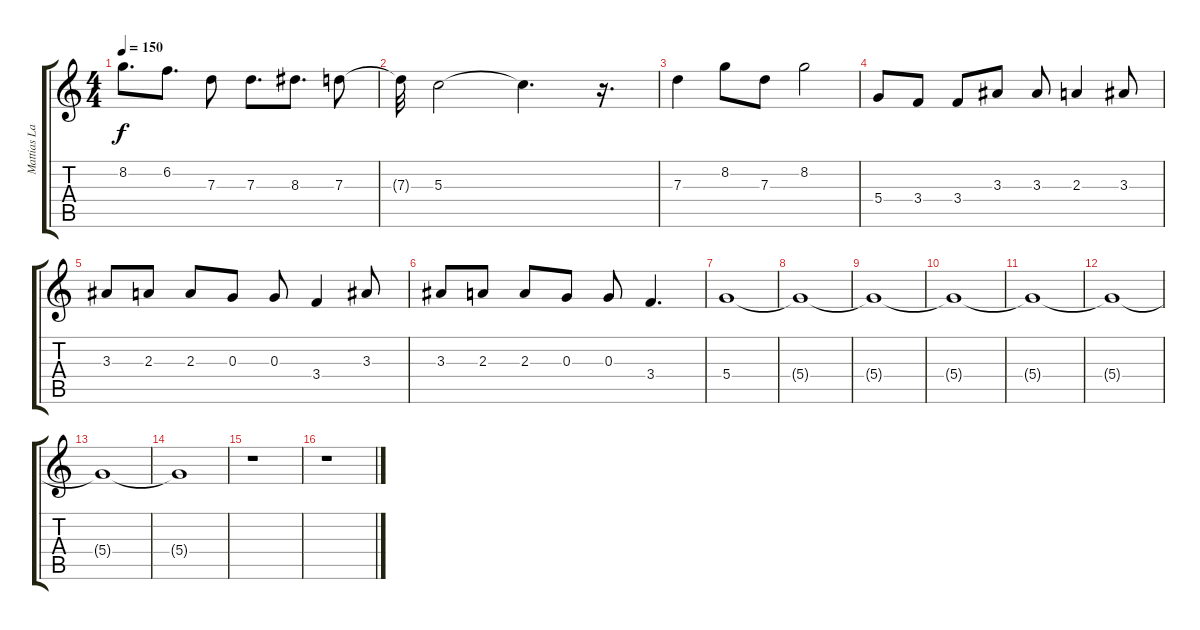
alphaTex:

\track ("Mattias Larsson - Lead and rhythm guitar" "Mattias La") {instrument overdrivenguitar}
\staff {score tabs}
\tuning (E4 B3 G3 D3 A2 D2) {hide}
\ts (4 4)
\tempo 150
\clef g2
\ks c
8.2.8{d dy f} 6.2.8{d} 7.3.8 7.3.8{d} 8.3.8{d} 7.3.8 |
7.3{t}.32 5.3.2 5.3{t}.4{d} r.16{d} |
7.3.4 8.2.8 7.3.8 8.2.2 |
5.4.8 3.4.8 3.4.8 3.3.8 3.3.8 2.3.4 3.3.8 |
3.3.8 2.3.8 2.3.8 0.3.8 0.3.8 3.4.4 3.3.8 |
3.3.8 2.3.8 2.3.8 0.3.8 0.3.8 3.4.4{d} |
5.4.1{volume 8} |
5.4{t}.1 |
5.4{t}.1 |
5.4{t}.1 |
5.4{t}.1{volume 5} |
5.4{t}.1 |
5.4{t}.1 |
5.4{t}.1 |
r.1 |
r.1
